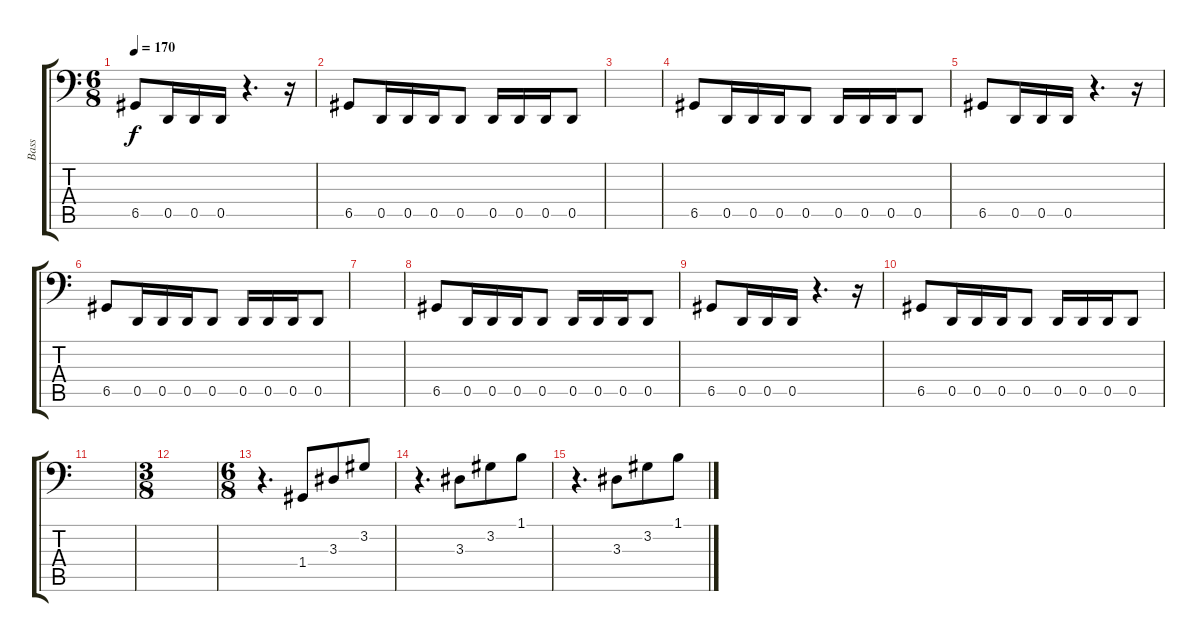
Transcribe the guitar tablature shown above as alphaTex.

\track ("Bass" "Bass") {instrument electricbassfinger}
\staff {score tabs}
\tuning (Bb2 F2 C2 G1 D1 A0) {hide}
\ts (6 8)
\tempo 170
\clef f4
\ks c
6.5.8{dy f} 0.5.16 0.5.16 0.5.16 r.4{d} r.16 |
6.5.8 0.5.16 0.5.16 0.5.16 0.5.8 0.5.16 0.5.16 0.5.16 0.5.8 |
|
6.5.8 0.5.16 0.5.16 0.5.16 0.5.8 0.5.16 0.5.16 0.5.16 0.5.8 |
6.5.8 0.5.16 0.5.16 0.5.16 r.4{d} r.16 |
6.5.8 0.5.16 0.5.16 0.5.16 0.5.8 0.5.16 0.5.16 0.5.16 0.5.8 |
|
6.5.8 0.5.16 0.5.16 0.5.16 0.5.8 0.5.16 0.5.16 0.5.16 0.5.8 |
6.5.8 0.5.16 0.5.16 0.5.16 r.4{d} r.16 |
6.5.8 0.5.16 0.5.16 0.5.16 0.5.8 0.5.16 0.5.16 0.5.16 0.5.8 |
|
\ts (3 8)
|
\ts (6 8)
r.4{d} 1.4.8 3.3.8 3.2.8 |
r.4{d} 3.3.8 3.2.8 1.1.8 |
r.4{d} 3.3.8 3.2.8 1.1.8
